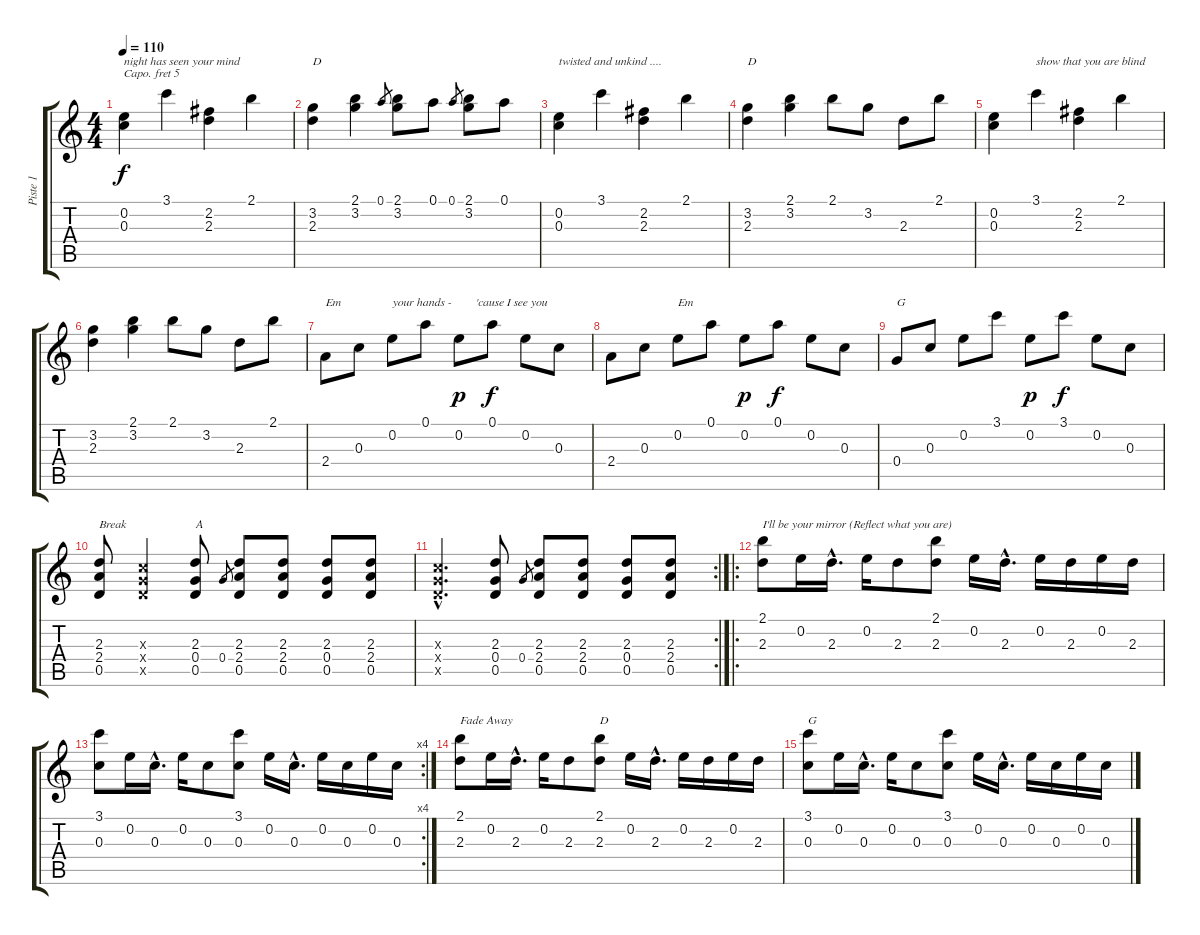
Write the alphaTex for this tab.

\track ("Piste 1" "Piste 1") {instrument acousticguitarnylon}
\staff {score tabs}
\capo 5
\tuning (E4 B3 G3 D3 A2 E2) {hide}
\ts (4 4)
\tempo 110
\clef g2
\ks c
(0.2 0.3).4{txt "night has seen your mind " dy f} 3.1.4 (2.2 2.3).4 2.1.4 |
(3.2 2.3).4{txt "D"} (2.1 3.2).4 0.1.8{gr} (2.1 3.2).8 0.1.8 0.1.8{gr} (2.1 3.2).8 0.1.8 |
(0.2 0.3).4{txt "twisted and unkind ...."} 3.1.4 (2.2 2.3).4 2.1.4 |
(3.2 2.3).4{txt "D"} (2.1 3.2).4 2.1.8 3.2.8 2.3.8 2.1.8 |
(0.2 0.3).4 3.1.4{txt "show that you are blind"} (2.2 2.3).4 2.1.4 |
(3.2 2.3).4 (2.1 3.2).4 2.1.8 3.2.8 2.3.8 2.1.8 |
2.4.8{txt "Em"} 0.3.8 0.2.8{txt "your hands -        'cause I see you"} 0.1.8 0.2.8{dy p} 0.1.8{dy f} 0.2.8 0.3.8 |
2.4.8 0.3.8 0.2.8{txt "Em"} 0.1.8 0.2.8{dy p} 0.1.8{dy f} 0.2.8 0.3.8 |
0.4.8{txt "G"} 0.3.8 0.2.8 3.1.8 0.2.8{dy p} 3.1.8{dy f} 0.2.8 0.3.8 |
(2.3 2.4 0.5).8{txt "Break"} (0.3{x} 0.4{x} 0.5{x}).4 (2.3 0.4 0.5).8{txt "A"} 0.4.8{gr} (2.3 2.4 0.5).8 (2.3 2.4 0.5).8 (2.3 0.4 0.5).8 (2.3 2.4 0.5).8 |
\rc 2
(0.3{hac x} 0.4{hac x} 0.5{hac x}).4{d} (2.3 0.4 0.5).8 0.4.8{gr} (2.3 2.4 0.5).8 (2.3 2.4 0.5).8 (2.3 0.4 0.5).8 (2.3 2.4 0.5).8 |
\ro
(2.1 2.3).8{txt "I'll be your mirror (Reflect what you are)"} 0.2.16 2.3{hac}.16{d} 0.2.16 2.3.8 (2.1 2.3).8 0.2.16 2.3{hac}.16{d} 0.2.16 2.3.16 0.2.16 2.3.16 |
\rc 4
(3.1 0.3).8 0.2.16 0.3{hac}.16{d} 0.2.16 0.3.8 (3.1 0.3).8 0.2.16 0.3{hac}.16{d} 0.2.16 0.3.16 0.2.16 0.3.16 |
(2.1 2.3).8{txt "Fade Away" volume 0} 0.2.16 2.3{hac}.16{d} 0.2.16 2.3.8 (2.1 2.3).8{txt "D"} 0.2.16 2.3{hac}.16{d} 0.2.16 2.3.16 0.2.16 2.3.16 |
(3.1 0.3).8{txt "G"} 0.2.16 0.3{hac}.16{d} 0.2.16 0.3.8 (3.1 0.3).8 0.2.16 0.3{hac}.16{d} 0.2.16 0.3.16 0.2.16 0.3.16
